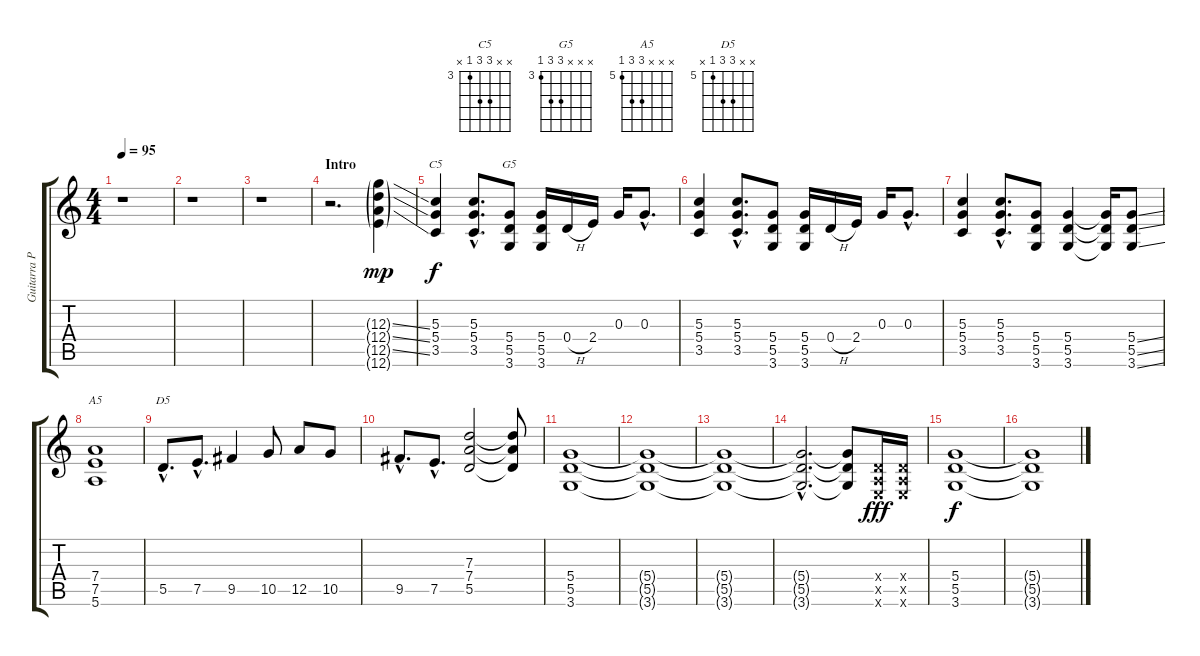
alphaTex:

\track ("Guitarra Primera" "Guitarra P") {instrument distortionguitar}
\staff {score tabs}
\tuning (E4 B3 G3 D3 A2 E2) {hide}
\chord ("C5" x x 5 5 3 x) {firstfret 3}
\chord ("G5" x x x 5 5 3) {firstfret 3}
\chord ("A5" x x x 7 7 5) {firstfret 5}
\chord ("D5" x x 7 7 5 x) {firstfret 5}
\ts (4 4)
\tempo 95
\clef g2
\ks c
r.1{dy mp instrument distortionguitar} |
r.1 |
r.1 |
\section ("" "Intro")
r.2{d} (12.3{ss g} 12.4{ss g} 12.5{ss g} 12.6{g}).4 |
(5.3 5.4 3.5).4{ch "C5" dy f} (5.3{hac} 5.4{hac} 3.5{hac}).8{d} (5.4 5.5 3.6).8{ch "G5"} (5.4 5.5 3.6).16 0.4{h}.16 2.4.16 0.3.16 0.3{hac}.8{d} |
(5.3 5.4 3.5).4 (5.3{hac} 5.4{hac} 3.5{hac}).8{d} (5.4 5.5 3.6).8 (5.4 5.5 3.6).16 0.4{h}.16 2.4.16 0.3.16 0.3{hac}.8{d} |
(5.3 5.4 3.5).4 (5.3{hac} 5.4{hac} 3.5{hac}).8{d} (5.4 5.5 3.6).8 (5.4 5.5 3.6).4 (5.4{t} 5.5{t} 3.6{t}).16 (5.4{ss} 5.5{ss} 3.6{ss}).8 |
(7.4 7.5 5.6).1{ch "A5"} |
5.5{hac}.8{d ch "D5"} 7.5{hac}.8{d} 9.5.4 10.5.8 12.5.8 10.5.8 |
9.5{hac}.8{d} 7.5{hac}.8{d} (7.3 7.4 5.5).2 (7.3{t} 7.4{t} 5.5{t}).8 |
\section ("" "")
(5.4 5.5 3.6).1 |
(5.4{t} 5.5{t} 3.6{t}).1 |
(5.4{t} 5.5{t} 3.6{t}).1 |
(5.4{hac t} 5.5{hac t} 3.6{hac t}).2{d} (5.4{t} 5.5{t} 3.6{t}).8 (0.4{x} 0.5{x} 0.6{x}).16{dy fff} (0.4{x} 0.5{x} 0.6{x}).16 |
(5.4 5.5 3.6).1{dy f} |
(5.4{t} 5.5{t} 3.6{t}).1
